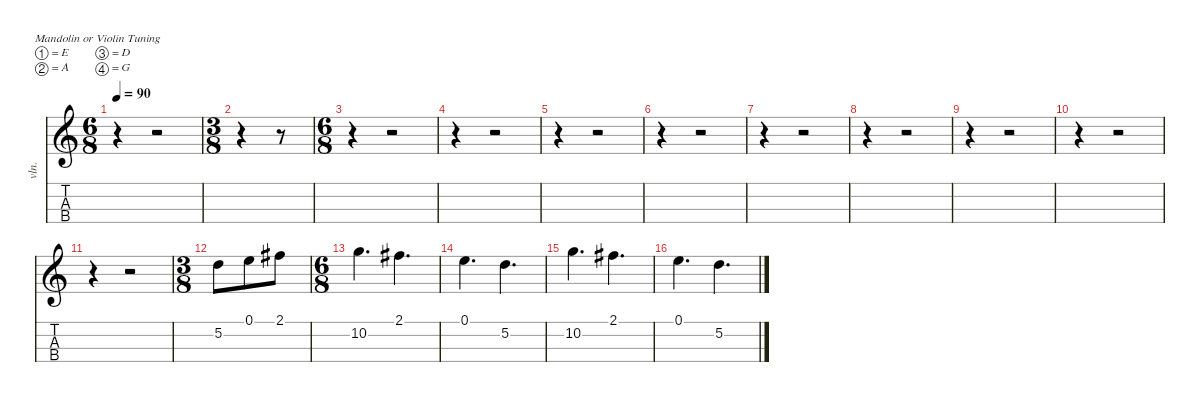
\defaultSystemsLayout 4
\hideDynamics
\bracketExtendMode nobrackets
\otherSystemsTrackNameOrientation horizontal
\track ("Gavin Wright" "vln.") {instrument violin}
\staff {score tabs}
\tuning (E5 A4 D4 G3)
\ts (6 8)
\tempo 90
\clef g2
\ks c
r.4{dy f} r.2 |
\ts (3 8)
\beaming (8 3)
r.4 r.8 |
\ts (6 8)
\beaming (8 3 3)
r.4 r.2 |
r.4 r.2 |
r.4 r.2 |
r.4 r.2 |
r.4 r.2 |
r.4 r.2 |
r.4 r.2 |
r.4 r.2 |
r.4 r.2 |
\ts (3 8)
\beaming (8 3)
5.2.8 0.1.8 2.1{acc #}.8 |
\ts (6 8)
\beaming (8 3 3)
10.2.4{d} 2.1{acc #}.4{d} |
0.1.4{d} 5.2.4{d} |
10.2.4{d} 2.1{acc #}.4{d} |
0.1.4{d} 5.2.4{d}
